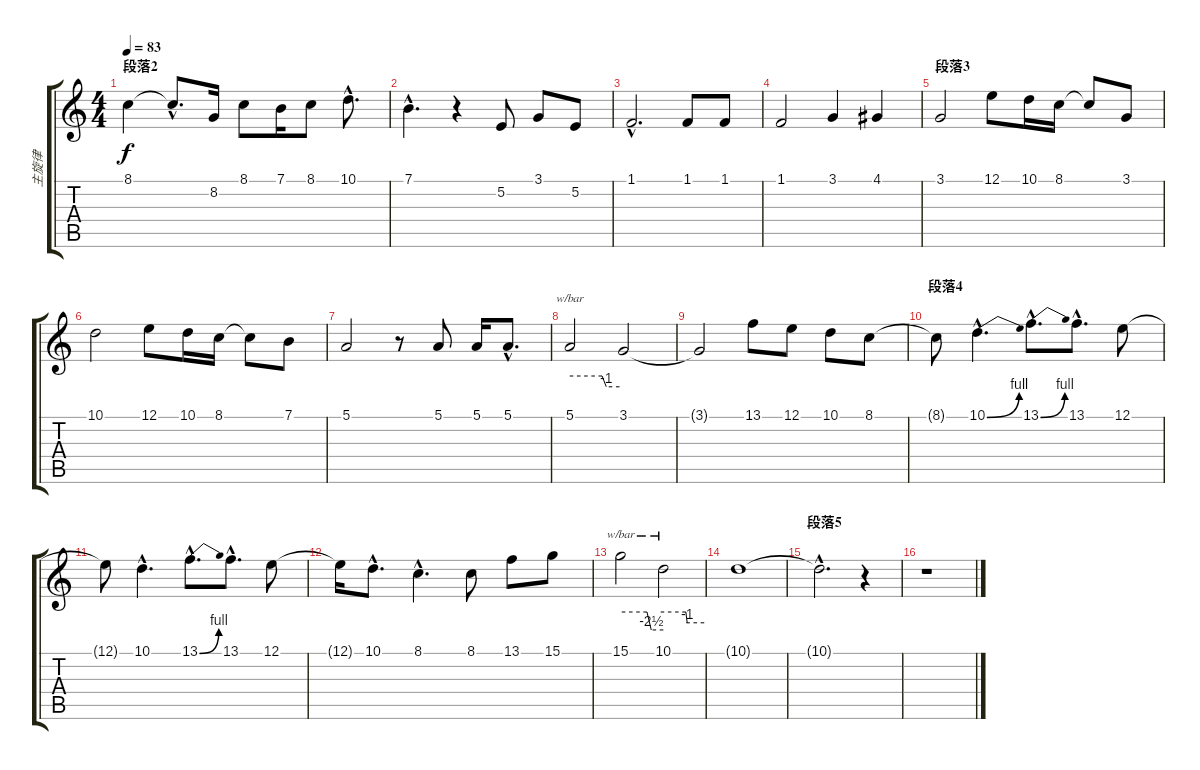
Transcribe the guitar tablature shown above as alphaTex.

\track ("主旋律" "主旋律") {instrument voiceoohs}
\staff {score tabs}
\tuning (E4 B3 G3 D3 A2 E2) {hide}
\ts (4 4)
\section ("" "段落2")
\tempo 83
\clef g2
\ks c
8.1.4{dy f} 8.1{hac t}.8{d} 8.2.16 8.1.8 7.1.16 8.1.8 10.1{hac}.8{d} |
7.1{hac}.4{d} r.4 5.2.8 3.1.8 5.2.8 |
1.1{hac}.2{d} 1.1.8 1.1.8 |
1.1.2 3.1.4 4.1.4 |
\section ("" "段落3")
3.1.2 12.1.8 10.1.16 8.1.16 8.1{t}.8 3.1.8 |
10.1.2 12.1.8 10.1.16 8.1.16 8.1{t}.8 7.1.8 |
5.1.2 r.8 5.1.8 5.1.16 5.1{hac}.8{d} |
5.1.2{tbe (custom default 0 0 39 0 44 -4 60 -4)} 3.1.2 |
3.1{t}.2 13.1.8 12.1.8 10.1.8 8.1.8 |
\section ("" "段落4")
8.1{t}.8 10.1{be (bend 0 0 60 4) hac}.4{d} 13.1{be (bend 0 0 60 4) hac}.8{d} 13.1{hac}.8{d} 12.1.8 |
12.1{t}.8 10.1{hac}.4{d} 13.1{be (bend 0 0 60 4) hac}.8{d} 13.1{hac}.8{d} 12.1.8 |
12.1{t}.16 10.1{hac}.8{d} 8.1{hac}.4{d} 8.1.8 13.1.8 15.1.8 |
15.1.2{tbe (custom default 0 0 37 0 43 -10 60 -10)} 10.1.2{tbe (custom default 0 0 33 0 35 -4 60 -4)} |
10.1{t}.1 |
\section ("" "段落5")
10.1{hac t}.2{d} r.4 |
r.1
